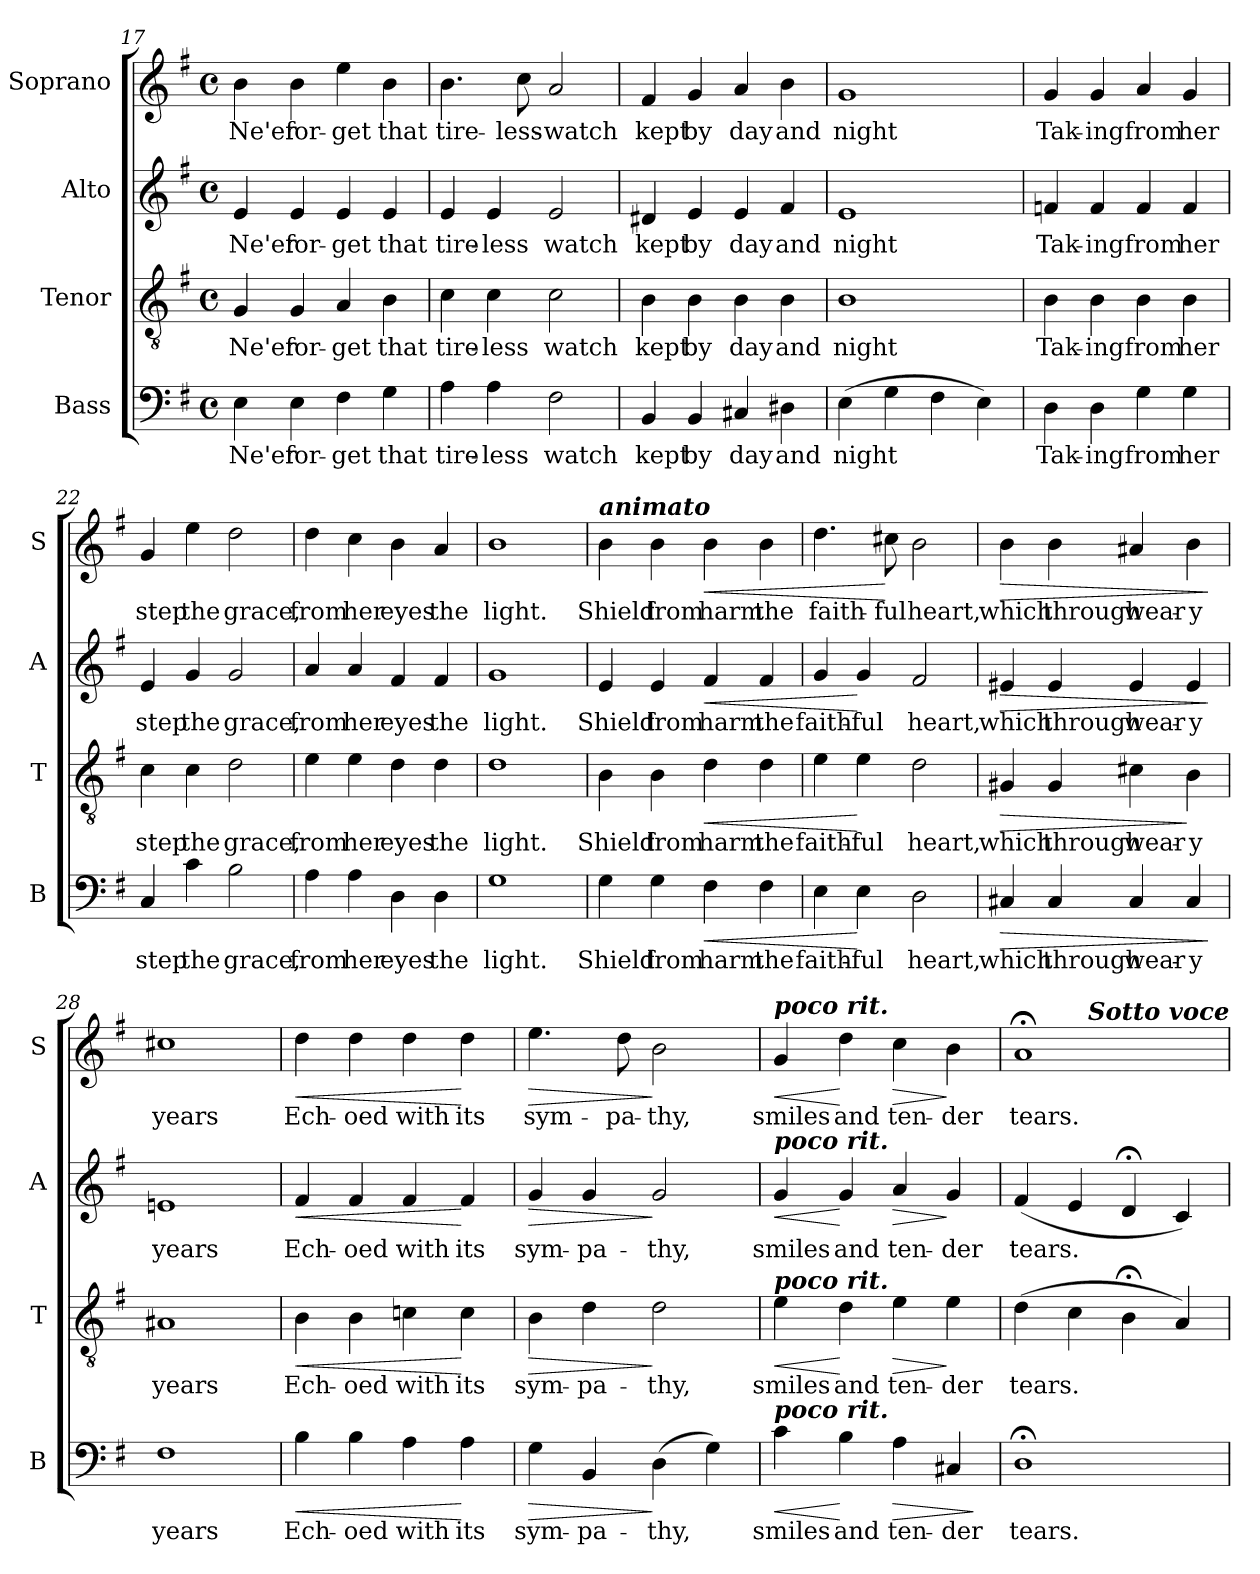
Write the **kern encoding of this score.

**kern	**text	**dynam	**kern	**text	**dynam	**kern	**text	**dynam	**kern	**text	**dynam
*part4	*part4	*part4	*part3	*part3	*part3	*part2	*part2	*part2	*part1	*part1	*part1
*staff4	*staff4	*staff4	*staff3	*staff3	*staff3	*staff2	*staff2	*staff2	*staff1	*staff1	*staff1
*I"Bass	*	*	*I"Tenor	*	*	*I"Alto	*	*	*I"Soprano	*	*
*I'B	*	*	*I'T	*	*	*I'A	*	*	*I'S	*	*
*clefF4	*	*	*clefGv2	*	*	*clefG2	*	*	*clefG2	*	*
*k[f#]	*	*	*k[f#]	*	*	*k[f#]	*	*	*k[f#]	*	*
*G:	*	*	*G:	*	*	*G:	*	*	*G:	*	*
*M4/4	*	*	*M4/4	*	*	*M4/4	*	*	*M4/4	*	*
*met(c)	*	*	*met(c)	*	*	*met(c)	*	*	*met(c)	*	*
=17	=17	=17	=17	=17	=17	=17	=17	=17	=17	=17	=17
4E\	Ne'er	.	4G/	Ne'er	.	4e/	Ne'er	.	4b\	Ne'er	.
4E\	for-	.	4G/	for-	.	4e/	for-	.	4b\	for-	.
4F#\	-get	.	4A/	-get	.	4e/	-get	.	4ee\	-get	.
4G\	that	.	4B\	that	.	4e/	that	.	4b\	that	.
=18	=18	=18	=18	=18	=18	=18	=18	=18	=18	=18	=18
4A\	tire-	.	4c\	tire-	.	4e/	tire-	.	4.b\	tire-	.
4A\	-less	.	4c\	-less	.	4e/	-less	.	.	.	.
.	.	.	.	.	.	.	.	.	8cc\	-less-	.
2F#\	watch	.	2c\	watch	.	2e/	watch	.	2a/	-watch	.
=19	=19	=19	=19	=19	=19	=19	=19	=19	=19	=19	=19
4BB/	kept	.	4B\	kept	.	4d#X/	kept	.	4f#/	kept	.
4BB/	by	.	4B\	by	.	4e/	by	.	4g/	by	.
4C#X/	day	.	4B\	day	.	4e/	day	.	4a/	day	.
4D#X\	and	.	4B\	and	.	4f#/	and	.	4b\	and	.
!!LO:LB:g=z
=20	=20	=20	=20	=20	=20	=20	=20	=20	=20	=20	=20
(4E\	night	.	1B	night	.	1e	night	.	1g	night	.
4G\	.	.	.	.	.	.	.	.	.	.	.
4F#\	.	.	.	.	.	.	.	.	.	.	.
4E\)	.	.	.	.	.	.	.	.	.	.	.
=21	=21	=21	=21	=21	=21	=21	=21	=21	=21	=21	=21
4D\	Tak-	.	4B\	Tak-	.	4fn/	Tak-	.	4g/	Tak-	.
4D\	-ing	.	4B\	-ing	.	4f/	-ing	.	4g/	-ing	.
4G\	from	.	4B\	from	.	4f/	from	.	4a/	from	.
4G\	her	.	4B\	her	.	4f/	her	.	4g/	her	.
=22	=22	=22	=22	=22	=22	=22	=22	=22	=22	=22	=22
4C/	step	.	4c\	step	.	4e/	step	.	4g/	step	.
4c\	the	.	4c\	the	.	4g/	the	.	4ee\	the	.
2B\	grace,	.	2d\	grace,	.	2g/	grace,	.	2dd\	grace,	.
=23	=23	=23	=23	=23	=23	=23	=23	=23	=23	=23	=23
4A\	from	.	4e\	from	.	4a/	from	.	4dd\	from	.
4A\	her	.	4e\	her	.	4a/	her	.	4cc\	her	.
4D\	eyes	.	4d\	eyes	.	4f#/	eyes	.	4b\	eyes	.
4D\	the	.	4d\	the	.	4f#/	the	.	4a/	the	.
=24	=24	=24	=24	=24	=24	=24	=24	=24	=24	=24	=24
1G	light.	.	1d	light.	.	1g	light.	.	1b	light.	.
!!LO:LB:g=z
=25	=25	=25	=25	=25	=25	=25	=25	=25	=25	=25	=25
!	!	!	!	!	!	!	!	!	!LO:TX:a:Bi:t=animato	!	!
4G\	Shield	.	4B\	Shield	.	4e/	Shield	.	4b\	Shield	.
4G\	from	.	4B\	from	.	4e/	from	.	4b\	from	.
!	!	!LO:HP:b	!	!	!LO:HP:b	!	!	!LO:HP:b	!	!	!LO:HP:b
4F#\	harm	<	4d\	harm	<	4f#/	harm	<	4b\	harm	<
4F#\	the	.	4d\	the	.	4f#/	the	.	4b\	the	.
=26	=26	=26	=26	=26	=26	=26	=26	=26	=26	=26	=26
4E\	faith-	.	4e\	faith-	.	4g/	faith-	.	4.dd\	faith-	.
4E\	-ful	[	4e\	-ful	[	4g/	-ful	[	.	.	.
.	.	.	.	.	.	.	.	.	8cc#X\	-ful	[
2D\	heart,	.	2d\	heart,	.	2f#/	heart,	.	2b\	heart,	.
=27	=27	=27	=27	=27	=27	=27	=27	=27	=27	=27	=27
!	!	!LO:HP:b	!	!	!LO:HP:b	!	!	!LO:HP:b	!	!	!LO:HP:b
4C#X/	which	>	4G#X/	which	>	4e#X/	which	>	4b\	which	>
4C#/	through	.	4G#/	through	.	4e#/	through	.	4b\	through	.
4C#/	wear-	.	4c#X\	wear-	.	4e#/	wear-	.	4a#X/	wear-	.
4C#/	-y	.	4B\	-y	]	4e#/	-y	.	4b\	-y	.
.	.	]	.	.	.	.	.	]	.	.	]
=28	=28	=28	=28	=28	=28	=28	=28	=28	=28	=28	=28
1F#	years	.	1A#X	years	.	1en	years	.	1cc#X	years	.
=29	=29	=29	=29	=29	=29	=29	=29	=29	=29	=29	=29
!	!	!LO:HP:b	!	!	!LO:HP:b	!	!	!LO:HP:b	!	!	!LO:HP:b
4B\	Ech-	<	4B\	Ech-	<	4f#/	Ech-	<	4dd\	Ech-	<
4B\	-oed	.	4B\	-oed	.	4f#/	-oed	.	4dd\	-oed	.
4A\	with	.	4cn\	with	.	4f#/	with	.	4dd\	with	.
4A\	its	[	4c\	its	[	4f#/	its	[	4dd\	its	[
!!LO:PB:g=z
=30	=30	=30	=30	=30	=30	=30	=30	=30	=30	=30	=30
!	!	!LO:HP:b	!	!	!LO:HP:b	!	!	!LO:HP:b	!	!	!LO:HP:b
4G\	sym-	>	4B\	sym-	>	4g/	sym-	>	4.ee\	sym-	>
4BB/	-pa-	.	4d\	-pa-	.	4g/	-pa-	.	.	.	.
.	.	.	.	.	.	.	.	.	8dd\	-pa-	.
(4D\	-thy,	]	2d\	-thy,	]	2g/	-thy,	]	2b\	-thy,	]
4G\)	.	.	.	.	.	.	.	.	.	.	.
=31	=31	=31	=31	=31	=31	=31	=31	=31	=31	=31	=31
!	!	!	!	!	!	!	!	!	!LO:TX:a:Bi:t=poco rit.	!	!
!	!	!	!	!	!	!LO:TX:a:Bi:t=poco rit.	!	!	!	!	!
!	!	!	!LO:TX:a:Bi:t=poco rit.	!	!	!	!	!	!	!	!
!LO:TX:a:Bi:t=poco rit.	!	!	!	!	!	!	!	!	!	!	!
!	!	!LO:HP:b	!	!	!LO:HP:b	!	!	!LO:HP:b	!	!	!LO:HP:b
4c\	smiles	<	4e\	smiles	<	4g/	smiles	<	4g/	smiles	<
4B\	and	[	4d\	and	[	4g/	and	[	4dd\	and	[
!	!	!LO:HP:b	!	!	!LO:HP:b	!	!	!LO:HP:b	!	!	!LO:HP:b
4A\	ten-	>	4e\	ten-	>	4a/	ten-	>	4cc\	ten-	>
4C#X/	-der	.	4e\	-der	]	4g/	-der	]	4b\	-der	]
.	.	]	.	.	.	.	.	.	.	.	.
=32	=32	=32	=32	=32	=32	=32	=32	=32	=32	=32	=32
1D;<	tears.	.	(4d\	tears.	.	(4f#/	tears.	.	1a;<	tears.	.
.	.	.	4c\	.	.	4e/	.	.	.	.	.
.	.	.	4B;<\	.	.	4d;</	.	.	.	.	.
.	.	.	4A/)	.	.	4c/)	.	.	.	.	.
!	!	!	!	!	!	!	!	!	!LO:TX:a:Bi:t=Sotto voce	!	!
=	=	=	=	=	=	=	=	=	=	=	=
*-	*-	*-	*-	*-	*-	*-	*-	*-	*-	*-	*-
